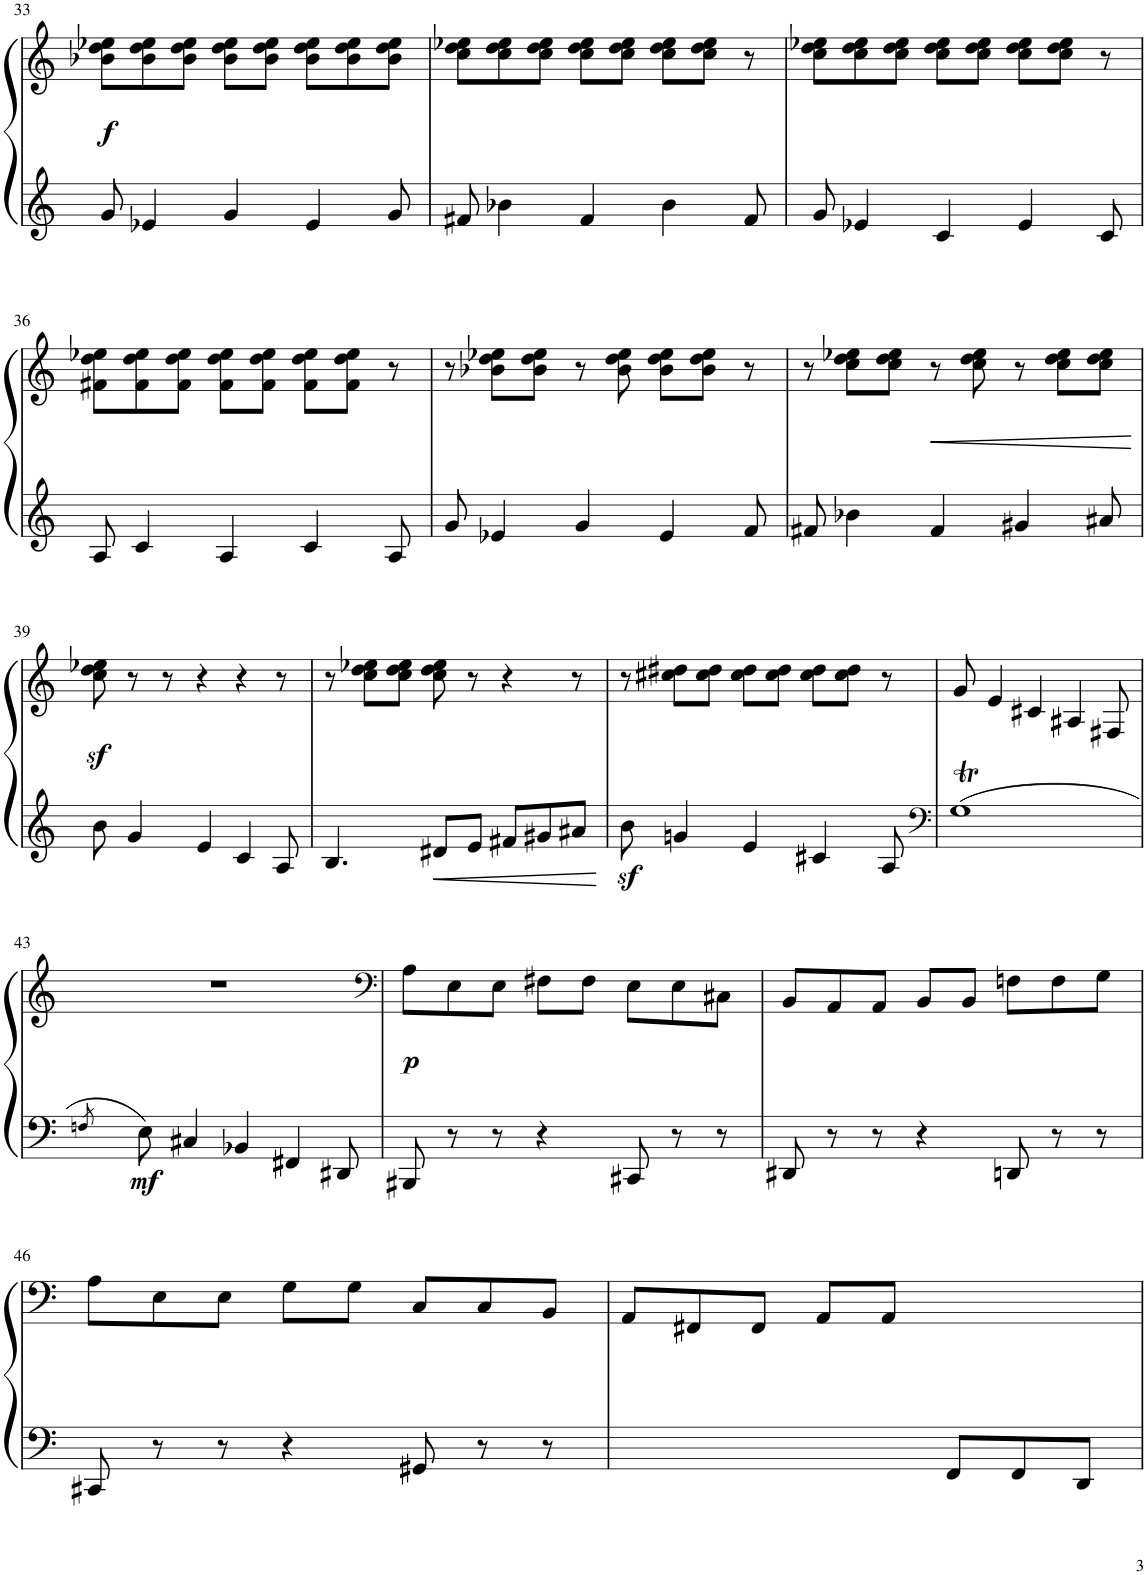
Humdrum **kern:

**kern	**kern	**dynam
*part1	*part1	*part1
*staff2	*staff1	*staff1/2
*I"Piano	*	*
*I'Pno	*	*
!!LO:PB:g=z
*clefG2	*clefG2	*
*k[]	*k[]	*
*M3/8+2/8+3/8	*M3/8+2/8+3/8	*
=33	=33	=33
!	!	!LO:DY:b
8g/	8b-X\ 8dd\ 8ee-X\L	f
4e-X/	8b-\ 8dd\ 8ee-\	.
.	8b-\ 8dd\ 8ee-\J	.
4g/	8b-\ 8dd\ 8ee-\L	.
.	8b-\ 8dd\ 8ee-\J	.
4e-/	8b-\ 8dd\ 8ee-\L	.
.	8b-\ 8dd\ 8ee-\	.
8g/	8b-\ 8dd\ 8ee-\J	.
=34	=34	=34
8f#X/	8cc\ 8dd\ 8ee-X\L	.
4b-X\	8cc\ 8dd\ 8ee-\	.
.	8cc\ 8dd\ 8ee-\J	.
4f#/	8cc\ 8dd\ 8ee-\L	.
.	8cc\ 8dd\ 8ee-\J	.
4b-\	8cc\ 8dd\ 8ee-\L	.
.	8cc\ 8dd\ 8ee-\J	.
8f#/	8r	.
=35	=35	=35
8g/	8cc\ 8dd\ 8ee-X\L	.
4e-X/	8cc\ 8dd\ 8ee-\	.
.	8cc\ 8dd\ 8ee-\J	.
4c/	8cc\ 8dd\ 8ee-\L	.
.	8cc\ 8dd\ 8ee-\J	.
4e-/	8cc\ 8dd\ 8ee-\L	.
.	8cc\ 8dd\ 8ee-\J	.
8c/	8r	.
!!LO:LB:g=z
=36	=36	=36
8A/	8f#X\ 8dd\ 8ee-X\L	.
4c/	8f#\ 8dd\ 8ee-\	.
.	8f#\ 8dd\ 8ee-\J	.
4A/	8f#\ 8dd\ 8ee-\L	.
.	8f#\ 8dd\ 8ee-\J	.
4c/	8f#\ 8dd\ 8ee-\L	.
.	8f#\ 8dd\ 8ee-\J	.
8A/	8r	.
=37	=37	=37
8g/	8r	.
4e-X/	8b-X\ 8dd\ 8ee-X\L	.
.	8b-\ 8dd\ 8ee-\J	.
4g/	8r	.
.	8b-\ 8dd\ 8ee-\	.
4e-/	8b-\ 8dd\ 8ee-\L	.
.	8b-\ 8dd\ 8ee-\J	.
8f/	8r	.
=38	=38	=38
8f#X/	8r	.
4b-X\	8cc\ 8dd\ 8ee-X\L	.
.	8cc\ 8dd\ 8ee-\J	.
!	!	!LO:HP:b
4f#/	8r	<
.	8cc\ 8dd\ 8ee-\	.
4g#X/	8r	.
.	8cc\ 8dd\ 8ee-\L	.
8a#X/	8cc\ 8dd\ 8ee-\J	.
.	.	[
!!LO:LB:g=z
=39	=39	=39
8b\	8cc\z< 8dd\z< 8ee-X\z<	.
4g/	8r	.
.	8r	.
4e/	4r	.
4c/	4r	.
8A/	8r	.
=40	=40	=40
4.B/	8r	.
.	8cc\ 8dd\ 8ee-X\L	.
.	8cc\ 8dd\ 8ee-\J	.
8d#X/L	8cc\ 8dd\ 8ee-\	.
8e/J	8r	.
8f#X/L	4r	.
8g#X/	.	.
8a#X/J	8r	.
=41	=41	=41
8bz<\	8r	.
4gn/	8cc#X\ 8dd#X\L	.
.	8cc#\ 8dd#\J	.
4e/	8cc#\ 8dd#\L	.
.	8cc#\ 8dd#\J	.
4c#X/	8cc#\ 8dd#\L	.
.	8cc#\ 8dd#\J	.
8A/	8r	.
=42	=42	=42
*clefF4	*	*
1GT	8g/	.
.	4e/	.
.	4c#X/	.
.	4A#X/	.
.	8F#X/	.
!!LO:LB:g=z
=43	=43	=43
8qFn/	.	.
!	!	!LO:DY:b=2
8E\	1r	mf
4C#X/	.	.
4BB-X/	.	.
4FF#X/	.	.
8DD#X/	.	.
=44	=44	=44
*	*clefF4	*
!	!	!LO:DY:b
8BBB#X/	8A\L	p
8r	8E\	.
8r	8E\J	.
4r	8F#X\L	.
.	8F#\J	.
8CC#X/	8E\L	.
8r	8E\	.
8r	8C#X\J	.
=45	=45	=45
8DD#X/	8BB/L	.
8r	8AA/	.
8r	8AA/J	.
4r	8BB/L	.
.	8BB/J	.
8DDn/	8Fn\L	.
8r	8F\	.
8r	8G\J	.
!!LO:LB:g=z
=46	=46	=46
8CC#X/	8A\L	.
8r	8E\	.
8r	8E\J	.
4r	8G\L	.
.	8G\J	.
8GG#X/	8C/L	.
8r	8C/	.
8r	8BB/J	.
=47	=47	=47
*^	*	*
8ryy	1ryy	8AA/L	.
.	.	8FF#X/	.
.	.	8FF#/J	.
.	.	8AA/L	.
.	.	8AA/J	.
8FF/L	.	4.ryy	.
8FF/	.	.	.
8DD/J	.	.	.
*v	*v	*	*
=	=	=
*-	*-	*-
